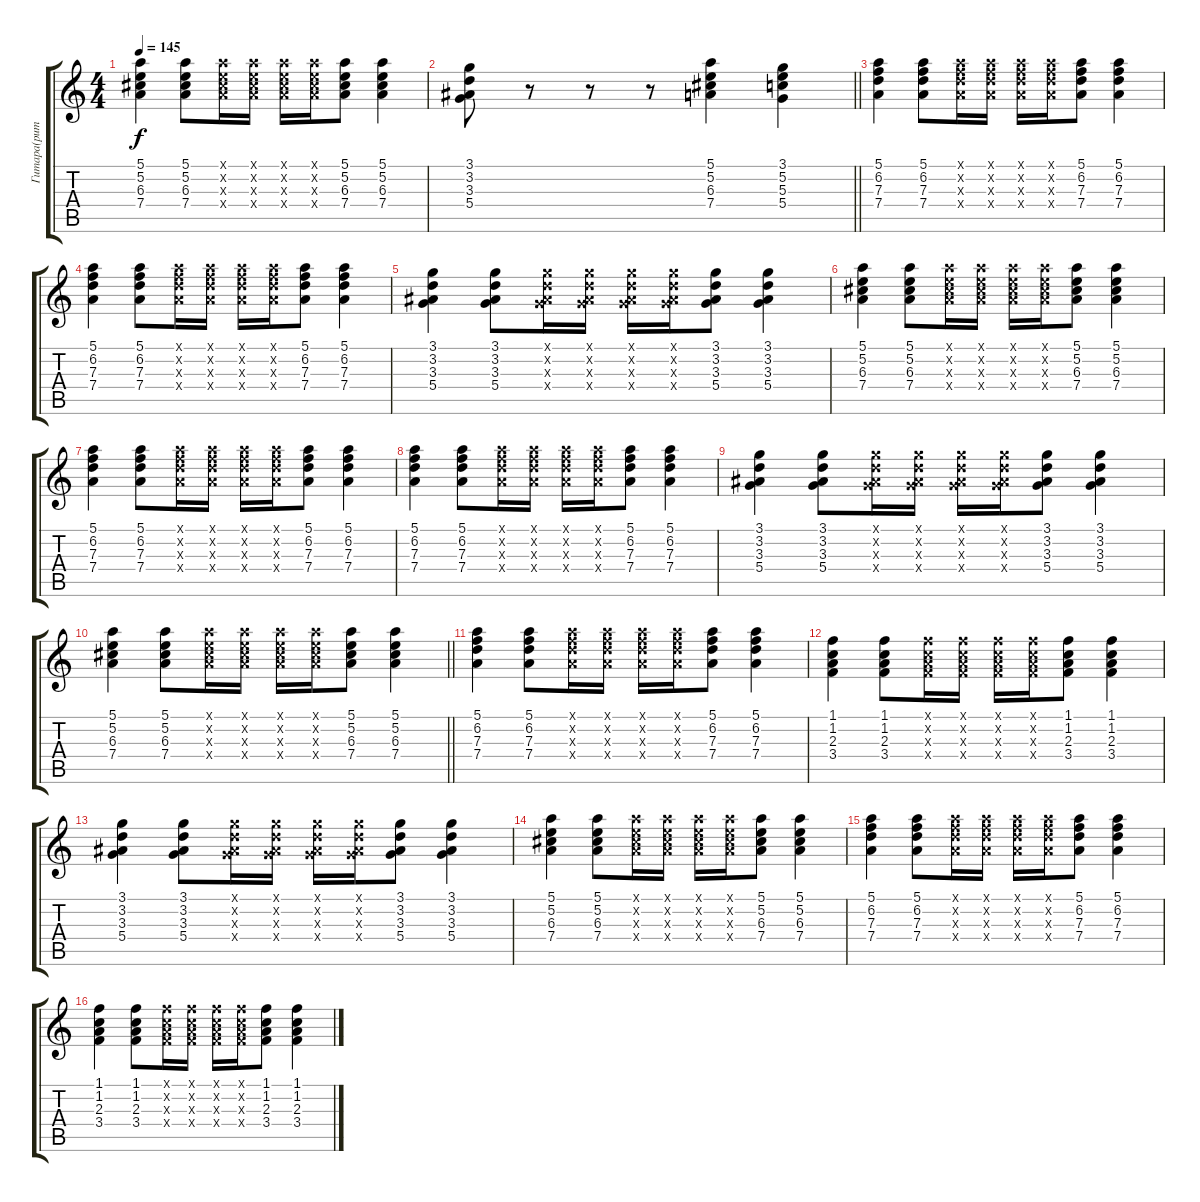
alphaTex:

\track ("Гитара(ритм)" "Гитара(рит") {instrument acousticguitarsteel}
\staff {score tabs}
\tuning (E4 B3 G3 D3 A2 E2) {hide}
\ts (4 4)
\tempo 145
\clef g2
\ks c
(5.1 5.2 6.3 7.4).4{dy f} (5.1 5.2 6.3 7.4).8 (5.1{x} 5.2{x} 6.3{x} 7.4{x}).16 (5.1{x} 5.2{x} 6.3{x} 7.4{x}).16 (5.1{x} 5.2{x} 6.3{x} 7.4{x}).16 (5.1{x} 5.2{x} 6.3{x} 7.4{x}).16 (5.1 5.2 6.3 7.4).8 (5.1 5.2 6.3 7.4).4 |
\barLineRight lightlight
(3.1 3.2 3.3 5.4).8 r.8 r.8 r.8 (5.1 5.2 6.3 7.4).4 (3.1 5.2 5.3 5.4).4 |
(5.1 6.2 7.3 7.4).4 (5.1 6.2 7.3 7.4).8 (5.1{x} 6.2{x} 7.3{x} 7.4{x}).16 (5.1{x} 6.2{x} 7.3{x} 7.4{x}).16 (5.1{x} 6.2{x} 7.3{x} 7.4{x}).16 (5.1{x} 6.2{x} 7.3{x} 7.4{x}).16 (5.1 6.2 7.3 7.4).8 (5.1 6.2 7.3 7.4).4 |
(5.1 6.2 7.3 7.4).4 (5.1 6.2 7.3 7.4).8 (5.1{x} 6.2{x} 7.3{x} 7.4{x}).16 (5.1{x} 6.2{x} 7.3{x} 7.4{x}).16 (5.1{x} 6.2{x} 7.3{x} 7.4{x}).16 (5.1{x} 6.2{x} 7.3{x} 7.4{x}).16 (5.1 6.2 7.3 7.4).8 (5.1 6.2 7.3 7.4).4 |
(3.1 3.2 3.3 5.4).4 (3.1 3.2 3.3 5.4).8 (3.1{x} 3.2{x} 3.3{x} 5.4{x}).16 (3.1{x} 3.2{x} 3.3{x} 5.4{x}).16 (3.1{x} 3.2{x} 3.3{x} 5.4{x}).16 (3.1{x} 3.2{x} 3.3{x} 5.4{x}).16 (3.1 3.2 3.3 5.4).8 (3.1 3.2 3.3 5.4).4 |
(5.1 5.2 6.3 7.4).4 (5.1 5.2 6.3 7.4).8 (5.1{x} 5.2{x} 6.3{x} 7.4{x}).16 (5.1{x} 5.2{x} 6.3{x} 7.4{x}).16 (5.1{x} 5.2{x} 6.3{x} 7.4{x}).16 (5.1{x} 5.2{x} 6.3{x} 7.4{x}).16 (5.1 5.2 6.3 7.4).8 (5.1 5.2 6.3 7.4).4 |
(5.1 6.2 7.3 7.4).4 (5.1 6.2 7.3 7.4).8 (5.1{x} 6.2{x} 7.3{x} 7.4{x}).16 (5.1{x} 6.2{x} 7.3{x} 7.4{x}).16 (5.1{x} 6.2{x} 7.3{x} 7.4{x}).16 (5.1{x} 6.2{x} 7.3{x} 7.4{x}).16 (5.1 6.2 7.3 7.4).8 (5.1 6.2 7.3 7.4).4 |
(5.1 6.2 7.3 7.4).4 (5.1 6.2 7.3 7.4).8 (5.1{x} 6.2{x} 7.3{x} 7.4{x}).16 (5.1{x} 6.2{x} 7.3{x} 7.4{x}).16 (5.1{x} 6.2{x} 7.3{x} 7.4{x}).16 (5.1{x} 6.2{x} 7.3{x} 7.4{x}).16 (5.1 6.2 7.3 7.4).8 (5.1 6.2 7.3 7.4).4 |
(3.1 3.2 3.3 5.4).4 (3.1 3.2 3.3 5.4).8 (3.1{x} 3.2{x} 3.3{x} 5.4{x}).16 (3.1{x} 3.2{x} 3.3{x} 5.4{x}).16 (3.1{x} 3.2{x} 3.3{x} 5.4{x}).16 (3.1{x} 3.2{x} 3.3{x} 5.4{x}).16 (3.1 3.2 3.3 5.4).8 (3.1 3.2 3.3 5.4).4 |
\barLineRight lightlight
(5.1 5.2 6.3 7.4).4 (5.1 5.2 6.3 7.4).8 (5.1{x} 5.2{x} 6.3{x} 7.4{x}).16 (5.1{x} 5.2{x} 6.3{x} 7.4{x}).16 (5.1{x} 5.2{x} 6.3{x} 7.4{x}).16 (5.1{x} 5.2{x} 6.3{x} 7.4{x}).16 (5.1 5.2 6.3 7.4).8 (5.1 5.2 6.3 7.4).4 |
(5.1 6.2 7.3 7.4).4 (5.1 6.2 7.3 7.4).8 (5.1{x} 6.2{x} 7.3{x} 7.4{x}).16 (5.1{x} 6.2{x} 7.3{x} 7.4{x}).16 (5.1{x} 6.2{x} 7.3{x} 7.4{x}).16 (5.1{x} 6.2{x} 7.3{x} 7.4{x}).16 (5.1 6.2 7.3 7.4).8 (5.1 6.2 7.3 7.4).4 |
(1.1 1.2 2.3 3.4).4 (1.1 1.2 2.3 3.4).8 (1.1{x} 1.2{x} 2.3{x} 3.4{x}).16 (1.1{x} 1.2{x} 2.3{x} 3.4{x}).16 (1.1{x} 1.2{x} 2.3{x} 3.4{x}).16 (1.1{x} 1.2{x} 2.3{x} 3.4{x}).16 (1.1 1.2 2.3 3.4).8 (1.1 1.2 2.3 3.4).4 |
(3.1 3.2 3.3 5.4).4 (3.1 3.2 3.3 5.4).8 (3.1{x} 3.2{x} 3.3{x} 5.4{x}).16 (3.1{x} 3.2{x} 3.3{x} 5.4{x}).16 (3.1{x} 3.2{x} 3.3{x} 5.4{x}).16 (3.1{x} 3.2{x} 3.3{x} 5.4{x}).16 (3.1 3.2 3.3 5.4).8 (3.1 3.2 3.3 5.4).4 |
(5.1 5.2 6.3 7.4).4 (5.1 5.2 6.3 7.4).8 (5.1{x} 5.2{x} 6.3{x} 7.4{x}).16 (5.1{x} 5.2{x} 6.3{x} 7.4{x}).16 (5.1{x} 5.2{x} 6.3{x} 7.4{x}).16 (5.1{x} 5.2{x} 6.3{x} 7.4{x}).16 (5.1 5.2 6.3 7.4).8 (5.1 5.2 6.3 7.4).4 |
(5.1 6.2 7.3 7.4).4 (5.1 6.2 7.3 7.4).8 (5.1{x} 6.2{x} 7.3{x} 7.4{x}).16 (5.1{x} 6.2{x} 7.3{x} 7.4{x}).16 (5.1{x} 6.2{x} 7.3{x} 7.4{x}).16 (5.1{x} 6.2{x} 7.3{x} 7.4{x}).16 (5.1 6.2 7.3 7.4).8 (5.1 6.2 7.3 7.4).4 |
(1.1 1.2 2.3 3.4).4 (1.1 1.2 2.3 3.4).8 (1.1{x} 1.2{x} 2.3{x} 3.4{x}).16 (1.1{x} 1.2{x} 2.3{x} 3.4{x}).16 (1.1{x} 1.2{x} 2.3{x} 3.4{x}).16 (1.1{x} 1.2{x} 2.3{x} 3.4{x}).16 (1.1 1.2 2.3 3.4).8 (1.1 1.2 2.3 3.4).4
